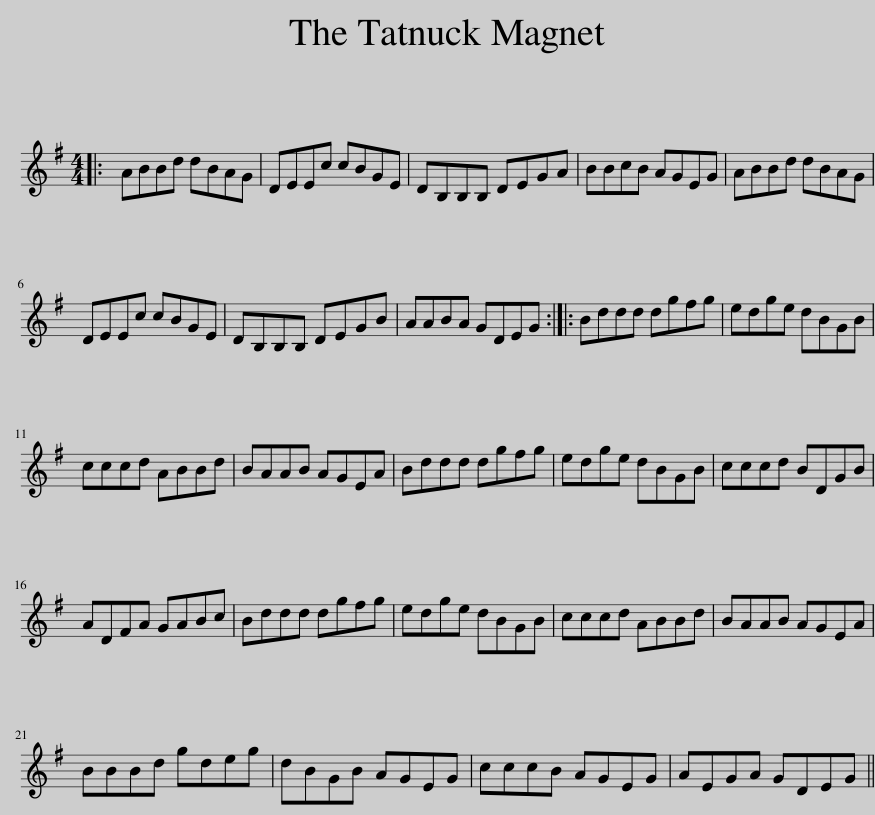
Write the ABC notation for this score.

X:1
L:1/8
M:4/4
I:linebreak $
K:G
V:1 treble
V:1
|: ABBd dBAG | DEEc cBGE | DB,B,B, DEGA | BBcB AGEG | ABBd dBAG |$ %5
 DEEc cBGE | DB,B,B, DEGB | AABA GDEG :: Bddd dgfg | edge dBGB |$ %10
 cccd ABBd | BAAB AGEA | Bddd dgfg | edge dBGB | cccd BDGB |$ %15
 ADFA GABc | Bddd dgfg | edge dBGB | cccd ABBd | BAAB AGEA |$ %20
 BBBd gdeg | dBGB AGEG | cccB AGEG | AEGA GDEG || %24
